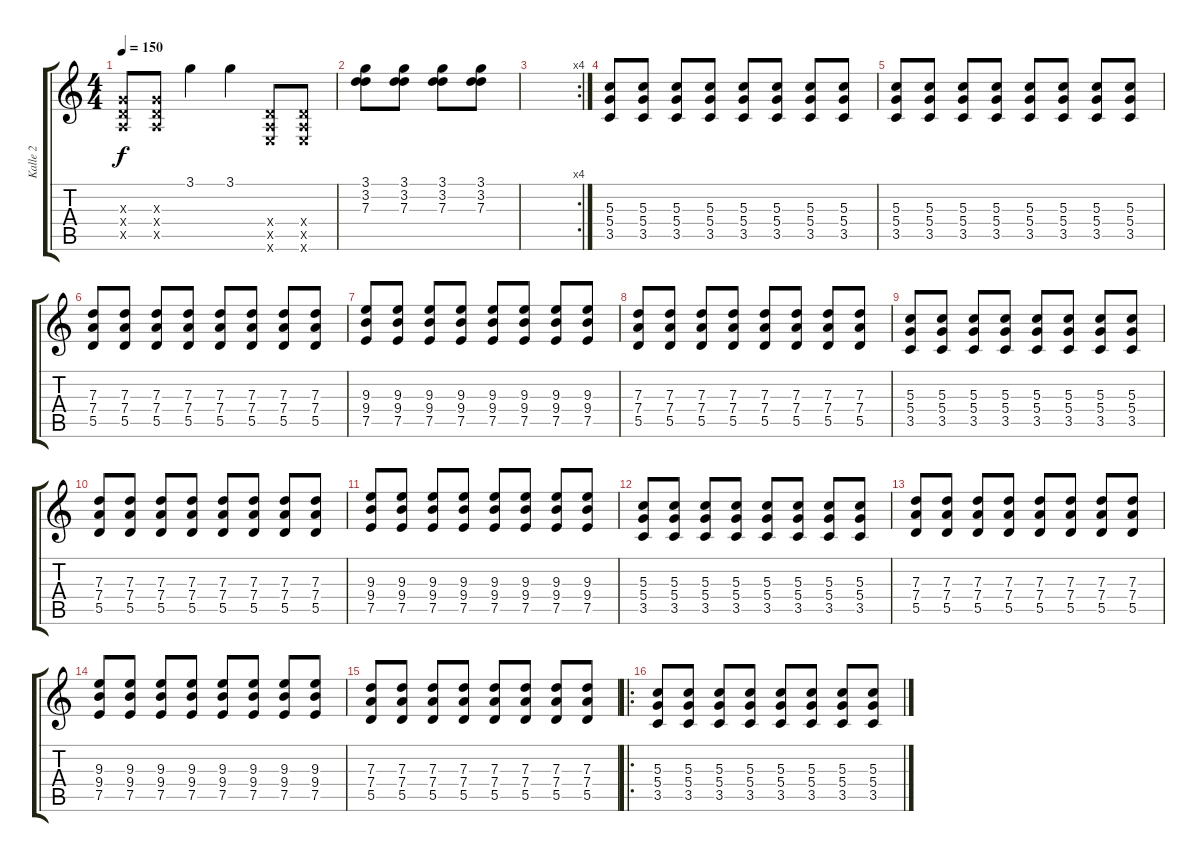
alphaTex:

\track ("Kalle 2" "Kalle 2") {instrument overdrivenguitar}
\staff {score tabs}
\tuning (E4 B3 G3 D3 A2 E2) {hide}
\ts (4 4)
\tempo 150
\clef g2
\ks c
(0.3{x} 0.4{x} 0.5{x}).8{dy f} (0.3{x} 0.4{x} 0.5{x}).8 3.1.4 3.1.4 (0.4{x} 0.5{x} 0.6{x}).8 (0.4{x} 0.5{x} 0.6{x}).8 |
(3.1 3.2 7.3).8 (3.1 3.2 7.3).8 (3.1 3.2 7.3).8 (3.1 3.2 7.3).8 |
\rc 4
|
(5.3 5.4 3.5).8{instrument distortionguitar} (5.3 5.4 3.5).8 (5.3 5.4 3.5).8 (5.3 5.4 3.5).8 (5.3 5.4 3.5).8 (5.3 5.4 3.5).8 (5.3 5.4 3.5).8 (5.3 5.4 3.5).8 |
(5.3 5.4 3.5).8{volume 13 instrument distortionguitar} (5.3 5.4 3.5).8 (5.3 5.4 3.5).8 (5.3 5.4 3.5).8 (5.3 5.4 3.5).8 (5.3 5.4 3.5).8 (5.3 5.4 3.5).8 (5.3 5.4 3.5).8 |
(7.3 7.4 5.5).8 (7.3 7.4 5.5).8 (7.3 7.4 5.5).8 (7.3 7.4 5.5).8 (7.3 7.4 5.5).8 (7.3 7.4 5.5).8 (7.3 7.4 5.5).8 (7.3 7.4 5.5).8 |
(9.3 9.4 7.5).8 (9.3 9.4 7.5).8 (9.3 9.4 7.5).8 (9.3 9.4 7.5).8 (9.3 9.4 7.5).8 (9.3 9.4 7.5).8 (9.3 9.4 7.5).8 (9.3 9.4 7.5).8 |
(7.3 7.4 5.5).8 (7.3 7.4 5.5).8 (7.3 7.4 5.5).8 (7.3 7.4 5.5).8 (7.3 7.4 5.5).8 (7.3 7.4 5.5).8 (7.3 7.4 5.5).8 (7.3 7.4 5.5).8 |
(5.3 5.4 3.5).8{volume 13 instrument distortionguitar} (5.3 5.4 3.5).8 (5.3 5.4 3.5).8 (5.3 5.4 3.5).8 (5.3 5.4 3.5).8 (5.3 5.4 3.5).8 (5.3 5.4 3.5).8 (5.3 5.4 3.5).8 |
(7.3 7.4 5.5).8 (7.3 7.4 5.5).8 (7.3 7.4 5.5).8 (7.3 7.4 5.5).8 (7.3 7.4 5.5).8 (7.3 7.4 5.5).8 (7.3 7.4 5.5).8 (7.3 7.4 5.5).8 |
(9.3 9.4 7.5).8 (9.3 9.4 7.5).8 (9.3 9.4 7.5).8 (9.3 9.4 7.5).8 (9.3 9.4 7.5).8 (9.3 9.4 7.5).8 (9.3 9.4 7.5).8 (9.3 9.4 7.5).8 |
(5.3 5.4 3.5).8{volume 13 instrument distortionguitar} (5.3 5.4 3.5).8 (5.3 5.4 3.5).8 (5.3 5.4 3.5).8 (5.3 5.4 3.5).8 (5.3 5.4 3.5).8 (5.3 5.4 3.5).8 (5.3 5.4 3.5).8 |
(7.3 7.4 5.5).8 (7.3 7.4 5.5).8 (7.3 7.4 5.5).8 (7.3 7.4 5.5).8 (7.3 7.4 5.5).8 (7.3 7.4 5.5).8 (7.3 7.4 5.5).8 (7.3 7.4 5.5).8 |
(9.3 9.4 7.5).8 (9.3 9.4 7.5).8 (9.3 9.4 7.5).8 (9.3 9.4 7.5).8 (9.3 9.4 7.5).8 (9.3 9.4 7.5).8 (9.3 9.4 7.5).8 (9.3 9.4 7.5).8 |
(7.3 7.4 5.5).8 (7.3 7.4 5.5).8 (7.3 7.4 5.5).8 (7.3 7.4 5.5).8 (7.3 7.4 5.5).8 (7.3 7.4 5.5).8 (7.3 7.4 5.5).8 (7.3 7.4 5.5).8 |
\ro
(5.3 5.4 3.5).8{volume 13 instrument distortionguitar} (5.3 5.4 3.5).8 (5.3 5.4 3.5).8 (5.3 5.4 3.5).8 (5.3 5.4 3.5).8 (5.3 5.4 3.5).8 (5.3 5.4 3.5).8 (5.3 5.4 3.5).8
